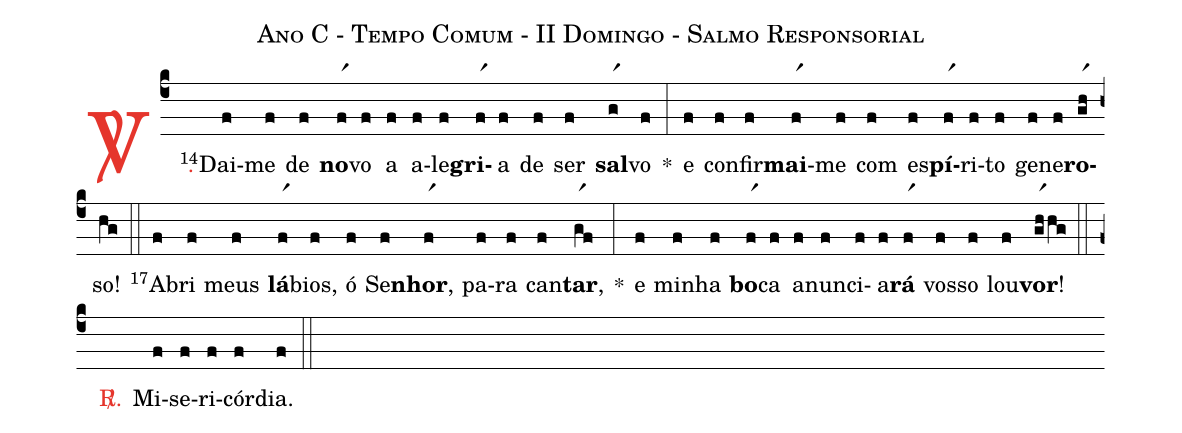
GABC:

name: Ano C - Tempo Comum - II Domingo - Salmo Responsorial;
%%
(c4)

<c><sp>V/</sp>.</c>() <v>\VSup{14}</v>Dai-(f)me(f) de(f) <b>no</b>(fr1)vo(f) a(f) a(f)le(f)<b>gri</b>(fr1)a(f) de(f) ser(f) <b>sal</b>(gr1)vo(f) *(:)
e(f) con(f)fir(f)<b>mai</b>-(fr1)me(f) com(f) es(f)<b>pí</b>(fr1)ri(f)to(f) ge(f)ne(f)<b>ro</b>(gr1h)so!(hg)

(::)

<v>\VSup{17}</v>A(f)bri(f) meus(f) <b>lá</b>(fr1)bios,(f) ó(f) Se(f)<b>nhor</b>,(fr1) pa(f)ra(f) can(f)<b>tar</b>,(gr1f) *(:)
e(f) mi(f)nha(f) <b>bo</b>(fr1)ca(f) a(f)nun(f)ci(f)a(f)<b>rá</b>(fr1) vos(f)so(f) lou(f)<b>vor</b>!(gr1hhg)

(::)

<c><sp>R/</sp>.</c>() Mi(f)se(f)ri(f)cór(f)dia.(f)

(::)
